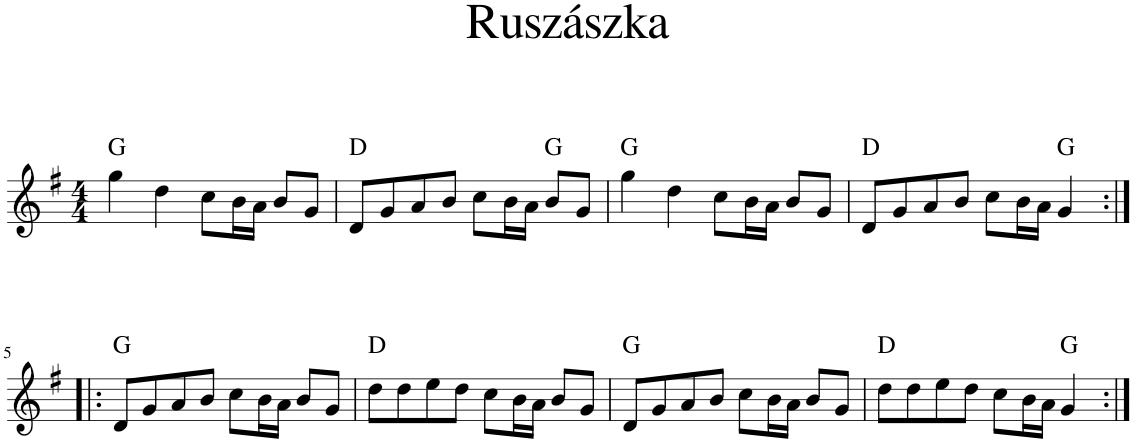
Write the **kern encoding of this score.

**kern	**harte
*part1	*part1
*staff1	*
*I"Piano	*
*I'Pno.	*
*clefG2	*
*k[f#]	*
*M4/4	*
=1	=1
4gg\	G:maj
4dd\	.
8cc\L	.
16b\L	.
16a\JJ	.
8b/L	.
8g/J	.
=2	=2
8d/L	D:maj
8g/	.
8a/	.
8b/J	.
8cc\L	.
16b\L	.
16a\JJ	.
8b/L	G:maj
8g/J	.
=3	=3
4gg\	G:maj
4dd\	.
8cc\L	.
16b\L	.
16a\JJ	.
8b/L	.
8g/J	.
=4	=4
8d/L	D:maj
8g/	.
8a/	.
8b/J	.
8cc\L	.
16b\L	.
16a\JJ	.
4g/	G:maj
!!LO:LB:g=z
=5:|!|:	=5:|!|:
8d/L	G:maj
8g/	.
8a/	.
8b/J	.
8cc\L	.
16b\L	.
16a\JJ	.
8b/L	.
8g/J	.
=6	=6
8dd\L	D:maj
8dd\	.
8ee\	.
8dd\J	.
8cc\L	.
16b\L	.
16a\JJ	.
8b/L	.
8g/J	.
=7	=7
8d/L	G:maj
8g/	.
8a/	.
8b/J	.
8cc\L	.
16b\L	.
16a\JJ	.
8b/L	.
8g/J	.
=8	=8
8dd\L	D:maj
8dd\	.
8ee\	.
8dd\J	.
8cc\L	.
16b\L	.
16a\JJ	.
4g/	G:maj
=:|!	=:|!
*-	*-
